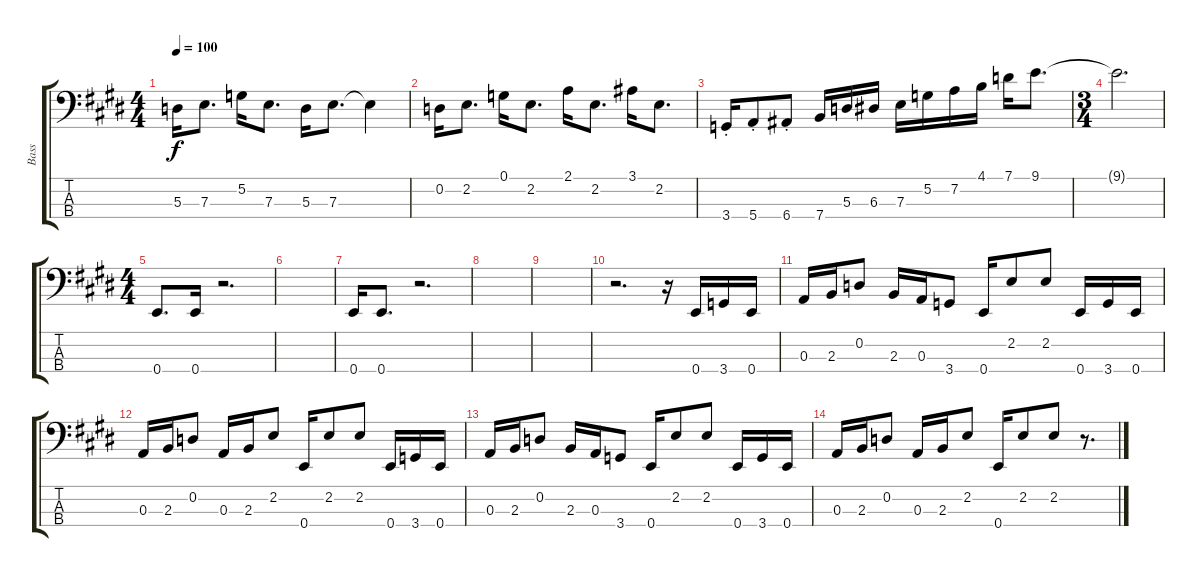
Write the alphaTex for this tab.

\track ("Bass" "Bass") {instrument electricbassfinger}
\staff {score tabs}
\tuning (G2 D2 A1 E1) {hide}
\ts (4 4)
\tempo 100
\clef f4
\ks e
5.3.16{dy f} 7.3.8{d} 5.2.16 7.3.8{d} 5.3.16 7.3.8{d} 7.3{t}.4 |
0.2.16 2.2.8{d} 0.1.16 2.2.8{d} 2.1.16 2.2.8{d} 3.1.16 2.2.8{d} |
3.4{st}.16 5.4{st}.8 6.4{st}.8 7.4.16 5.3.16 6.3.16 7.3.16 5.2.16 7.2.16 4.1.16 7.1.16 9.1.8{d} |
\ts (3 4)
9.1{t}.2{d} |
\ts (4 4)
0.4.8{d} 0.4.16 r.2{d} |
|
0.4.16 0.4.8{d} r.2{d} |
|
|
r.2{d} r.16 0.4.16 3.4.16 0.4.16 |
0.3.16 2.3.16 0.2.8 2.3.16 0.3.16 3.4.8 0.4.16 2.2.8 2.2.8 0.4.16 3.4.16 0.4.16 |
0.3.16 2.3.16 0.2.8 0.3.16 2.3.16 2.2.8 0.4.16 2.2.8 2.2.8 0.4.16 3.4.16 0.4.16 |
0.3.16 2.3.16 0.2.8 2.3.16 0.3.16 3.4.8 0.4.16 2.2.8 2.2.8 0.4.16 3.4.16 0.4.16 |
0.3.16 2.3.16 0.2.8 0.3.16 2.3.16 2.2.8 0.4.16 2.2.8 2.2.8 r.8{d}
